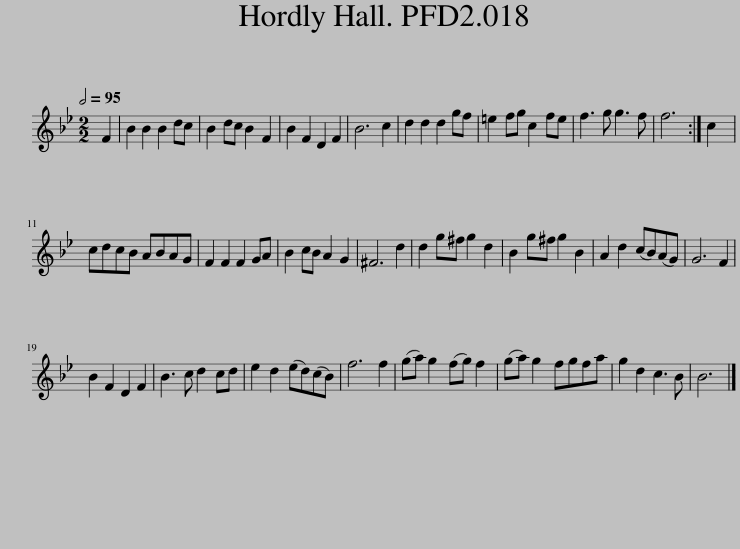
X:1
L:1/8
Q:1/2=95
M:2/2
I:linebreak $
K:Bb
V:1 treble
V:1
 F2 | B2 B2 B2 dc | B2 dc B2 F2 | B2 F2 D2 F2 | B6 c2 | %5
 d2 d2 d2 gf | =e2 fg c2 fe | f3 g g3 f | f6 :| c2 |$ %10
 cdcB ABAG | F2 F2 F2 GA | B2 cB A2 G2 | ^F6 d2 | d2 g^f g2 d2 | %15
 B2 g^f g2 B2 | A2 d2 (cB)(AG) | G6 F2 |$ B2 F2 D2 F2 | B3 c d2 cd | %20
 e2 d2 (ed)(cB) | f6 f2 | (ga) g2 (fg) f2 | (ga) g2 fgfa | g2 d2 c3 B | %25
 B6 |] %26
